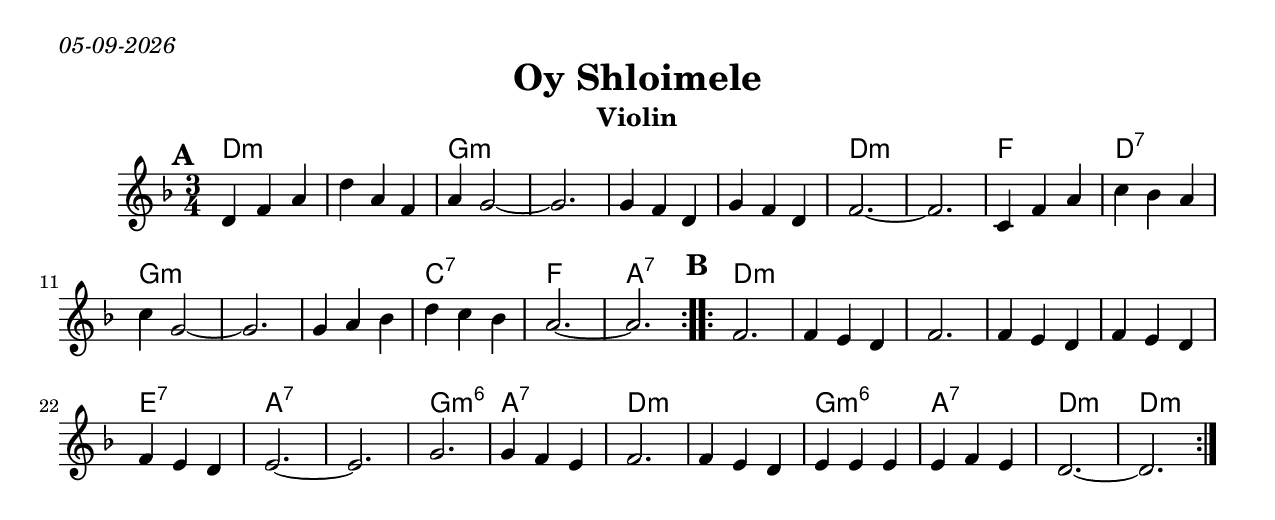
\version "2.18.0"
\include "english.ly"
\paper{
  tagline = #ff
  print-all-headers = ##t
  #(set-paper-size "letter")
}
date = #(strftime "%d-%m-%Y" (localtime (current-time)))

\markup{ \italic{ \date }  }

%\markup{ Got something to say? }

global = {
  \clef treble
  \key d \minor
  \time 3/4
  \set Score.markFormatter = #format-mark-box-alphabet
}

%#################################### Melody ########################
%melody =  \transpose c d \relative c' {  %transpose for clarinet
melody = \relative c' {
  \global
  %\partial 16*3 a16 d f   %lead in notes

  \repeat volta 2{
   \mark \default
   d4 f a
   d4 a f
   a g2~
   g2.

   g4 f d
   g f d
   f2.~ f2.

   c4 f a
   c4 bf a
   c4 g2~ g2.
   g4 a bf
   d4 c bf
   a2.~a2.

  }

  \repeat volta 2{
   \mark \default
   f2.
   f4 e d
   f2.
   f4 e d
   f4 e d
   f4 e d
   e2.~
   e2.
   g2.
   g4 f e
   f2.
   f4 e d
   e e e
   e f e
   d2. ~ d2.

  }


}
%################################# Lyrics #####################
%\addlyrics{ \set stanza = #"1. " }
%################################# Chords #######################
harmonies = \chordmode {
  d2.*2:m
  g2.*4:m
  d2.*2:m
  f2.
  d2.:7
  g2.*3:m
  c2.:7
  f2.
  a2.:7
  %b
  d2.*5:m
  e2.:7
  a2.*2:7
  g2.:m6
  a2.:7
  d2.*2:m
  g2.:m6
  a2.:7
  d2.:m
  d2.:m
}

\score {
  <<
    \new ChordNames {
      \set chordChanges = ##f
      \harmonies
    }
    \new Staff   \melody
  >>
  \header{
    title= "Oy Shloimele"
    subtitle=""
    composer= ""
    instrument = "Violin"
    arranger= ""
  }
  \layout{indent = 1.0\cm}
  \midi {
    \tempo 4 = 120

    % \midi { }
  }
}
%{
% more verses:
\markup{}
\markup {
  \fill-line {
    \hspace #0.1 % distance from left margin
    \column {
      \line { "1."
	\column {
	  ""
	}
      }
      \hspace #0.2 % vertical distance between verses
      \line { "2."
	\column {
	 ""
	}
      }
    }
    \hspace #0.1  % horiz. distance between columns
    \column {
      \line { "3."
	\column {
	  ""
	}
      }
      \hspace #0.2 % distance between verses
      \line { "4."
	\column {
	 ""
	}
      }
    }
    \hspace #0.1 % distance to right margin
  }
}

%}
